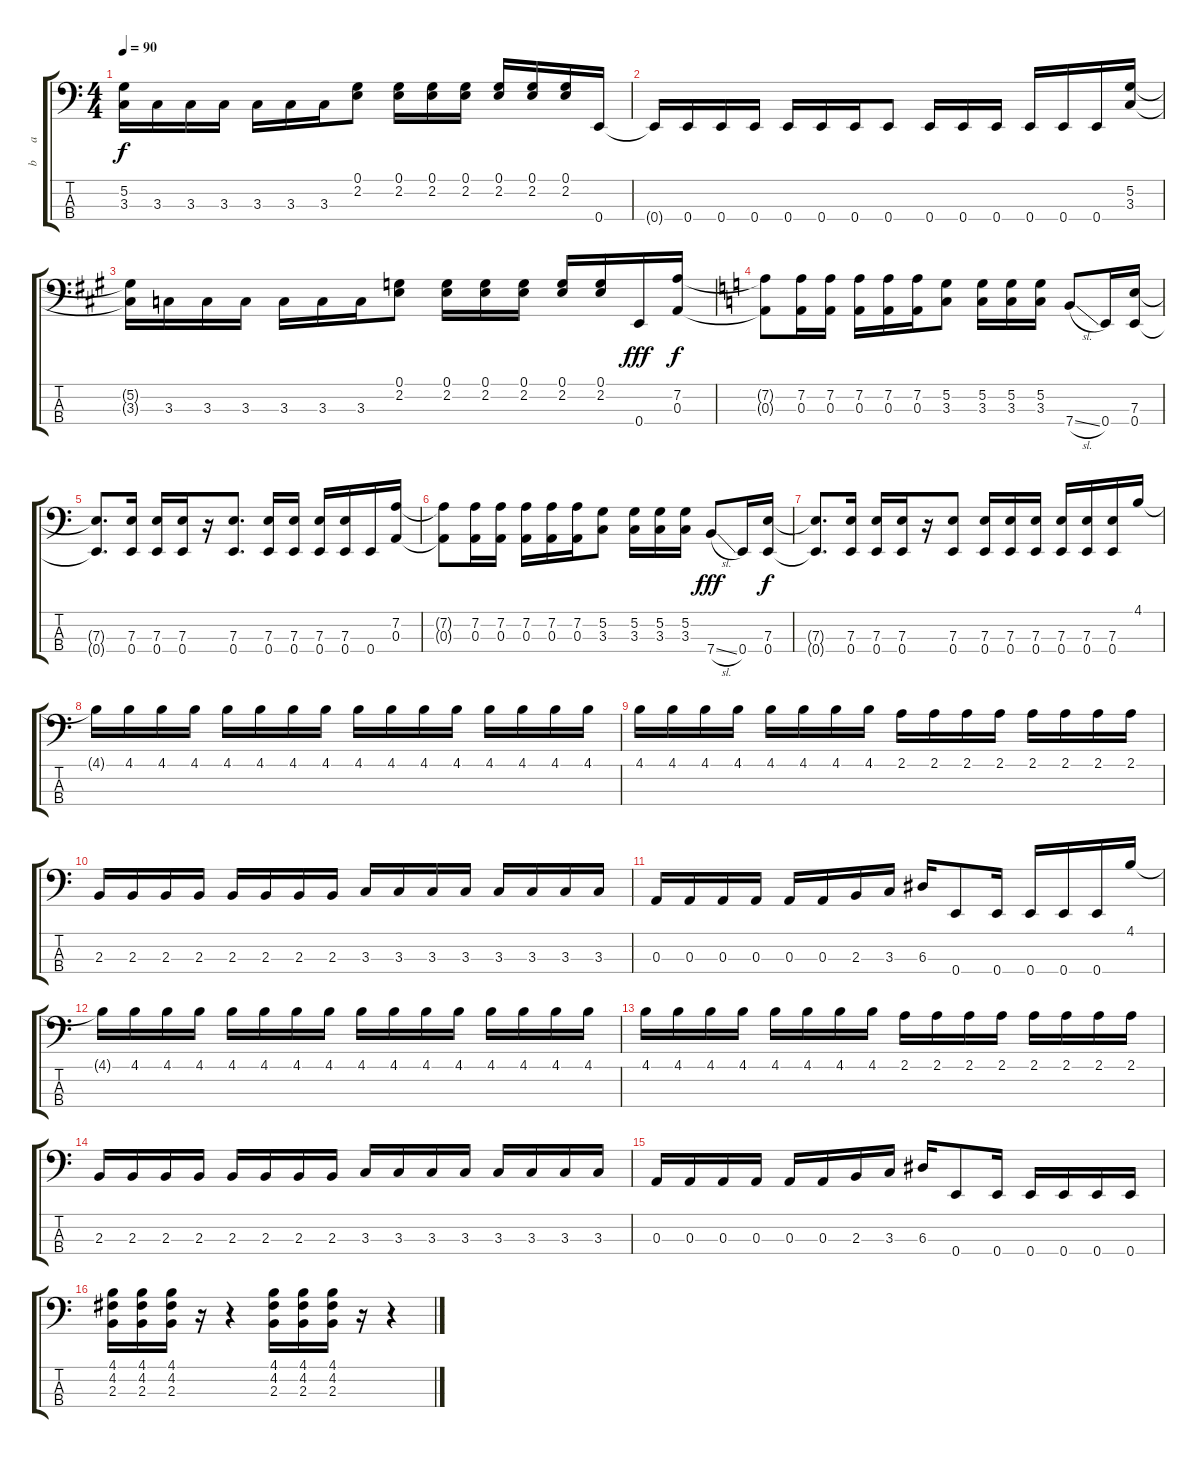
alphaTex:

\track ("b      a       s      s" "b      a  ") {instrument slapbass2}
\staff {score tabs}
\tuning (G2 D2 A1 E1) {hide}
\ts (4 4)
\tempo 90
\clef f4
\ks c
(5.2{t} 3.3{t}).16{dy f} 3.3.16 3.3.16 3.3.16 3.3.16 3.3.16 3.3.16 (0.1 2.2).8 (0.1 2.2).16 (0.1 2.2).16 (0.1 2.2).16 (0.1 2.2).16 (0.1 2.2).16 (0.1 2.2).16 0.4.16 |
0.4{t}.16 0.4.16 0.4.16 0.4.16 0.4.16 0.4.16 0.4.16 0.4.8 0.4.16 0.4.16 0.4.16 0.4.16 0.4.16 0.4.16 (5.2 3.3).16 |
\ks f#minor
(5.2{t} 3.3{t}).16 3.3.16 3.3.16 3.3.16 3.3.16 3.3.16 3.3.16 (0.1 2.2).8 (0.1 2.2).16 (0.1 2.2).16 (0.1 2.2).16 (0.1 2.2).16 (0.1 2.2).16 0.4.16{dy fff} (7.2 0.3).16{dy f} |
\ks c
(7.2{t} 0.3{t}).8 (7.2 0.3).16 (7.2 0.3).16 (7.2 0.3).16 (7.2 0.3).16 (7.2 0.3).16 (5.2 3.3).8 (5.2 3.3).16 (5.2 3.3).16 (5.2 3.3).16 7.4{sl}.8 0.4.16 (7.3 0.4).16 |
(7.3{t} 0.4{t}).8{d} (7.3 0.4).16 (7.3 0.4).16 (7.3 0.4).16 r.16 (7.3 0.4).8{d} (7.3 0.4).16 (7.3 0.4).16 (7.3 0.4).16 (7.3 0.4).16 0.4.16 (7.2 0.3).16 |
(7.2{t} 0.3{t}).8 (7.2 0.3).16 (7.2 0.3).16 (7.2 0.3).16 (7.2 0.3).16 (7.2 0.3).16 (5.2 3.3).8 (5.2 3.3).16 (5.2 3.3).16 (5.2 3.3).16 7.4{sl}.8{dy fff} 0.4.16 (7.3 0.4).16{dy f} |
(7.3{t} 0.4{t}).8{d} (7.3 0.4).16 (7.3 0.4).16 (7.3 0.4).16 r.16 (7.3 0.4).8 (7.3 0.4).16 (7.3 0.4).16 (7.3 0.4).16 (7.3 0.4).16 (7.3 0.4).16 (7.3 0.4).16 4.1.16 |
4.1{t}.16 4.1.16 4.1.16 4.1.16 4.1.16 4.1.16 4.1.16 4.1.16 4.1.16 4.1.16 4.1.16 4.1.16 4.1.16 4.1.16 4.1.16 4.1.16 |
4.1.16 4.1.16 4.1.16 4.1.16 4.1.16 4.1.16 4.1.16 4.1.16 2.1.16 2.1.16 2.1.16 2.1.16 2.1.16 2.1.16 2.1.16 2.1.16 |
2.3.16 2.3.16 2.3.16 2.3.16 2.3.16 2.3.16 2.3.16 2.3.16 3.3.16 3.3.16 3.3.16 3.3.16 3.3.16 3.3.16 3.3.16 3.3.16 |
0.3.16 0.3.16 0.3.16 0.3.16 0.3.16 0.3.16 2.3.16 3.3.16 6.3.16 0.4.8 0.4.16 0.4.16 0.4.16 0.4.16 4.1.16 |
4.1{t}.16 4.1.16 4.1.16 4.1.16 4.1.16 4.1.16 4.1.16 4.1.16 4.1.16 4.1.16 4.1.16 4.1.16 4.1.16 4.1.16 4.1.16 4.1.16 |
4.1.16 4.1.16 4.1.16 4.1.16 4.1.16 4.1.16 4.1.16 4.1.16 2.1.16 2.1.16 2.1.16 2.1.16 2.1.16 2.1.16 2.1.16 2.1.16 |
2.3.16 2.3.16 2.3.16 2.3.16 2.3.16 2.3.16 2.3.16 2.3.16 3.3.16 3.3.16 3.3.16 3.3.16 3.3.16 3.3.16 3.3.16 3.3.16 |
0.3.16 0.3.16 0.3.16 0.3.16 0.3.16 0.3.16 2.3.16 3.3.16 6.3.16 0.4.8 0.4.16 0.4.16 0.4.16 0.4.16 0.4.16 |
(4.1 4.2 2.3).16 (4.1 4.2 2.3).16 (4.1 4.2 2.3).16 r.16 r.4 (4.1 4.2 2.3).16 (4.1 4.2 2.3).16 (4.1 4.2 2.3).16 r.16 r.4
